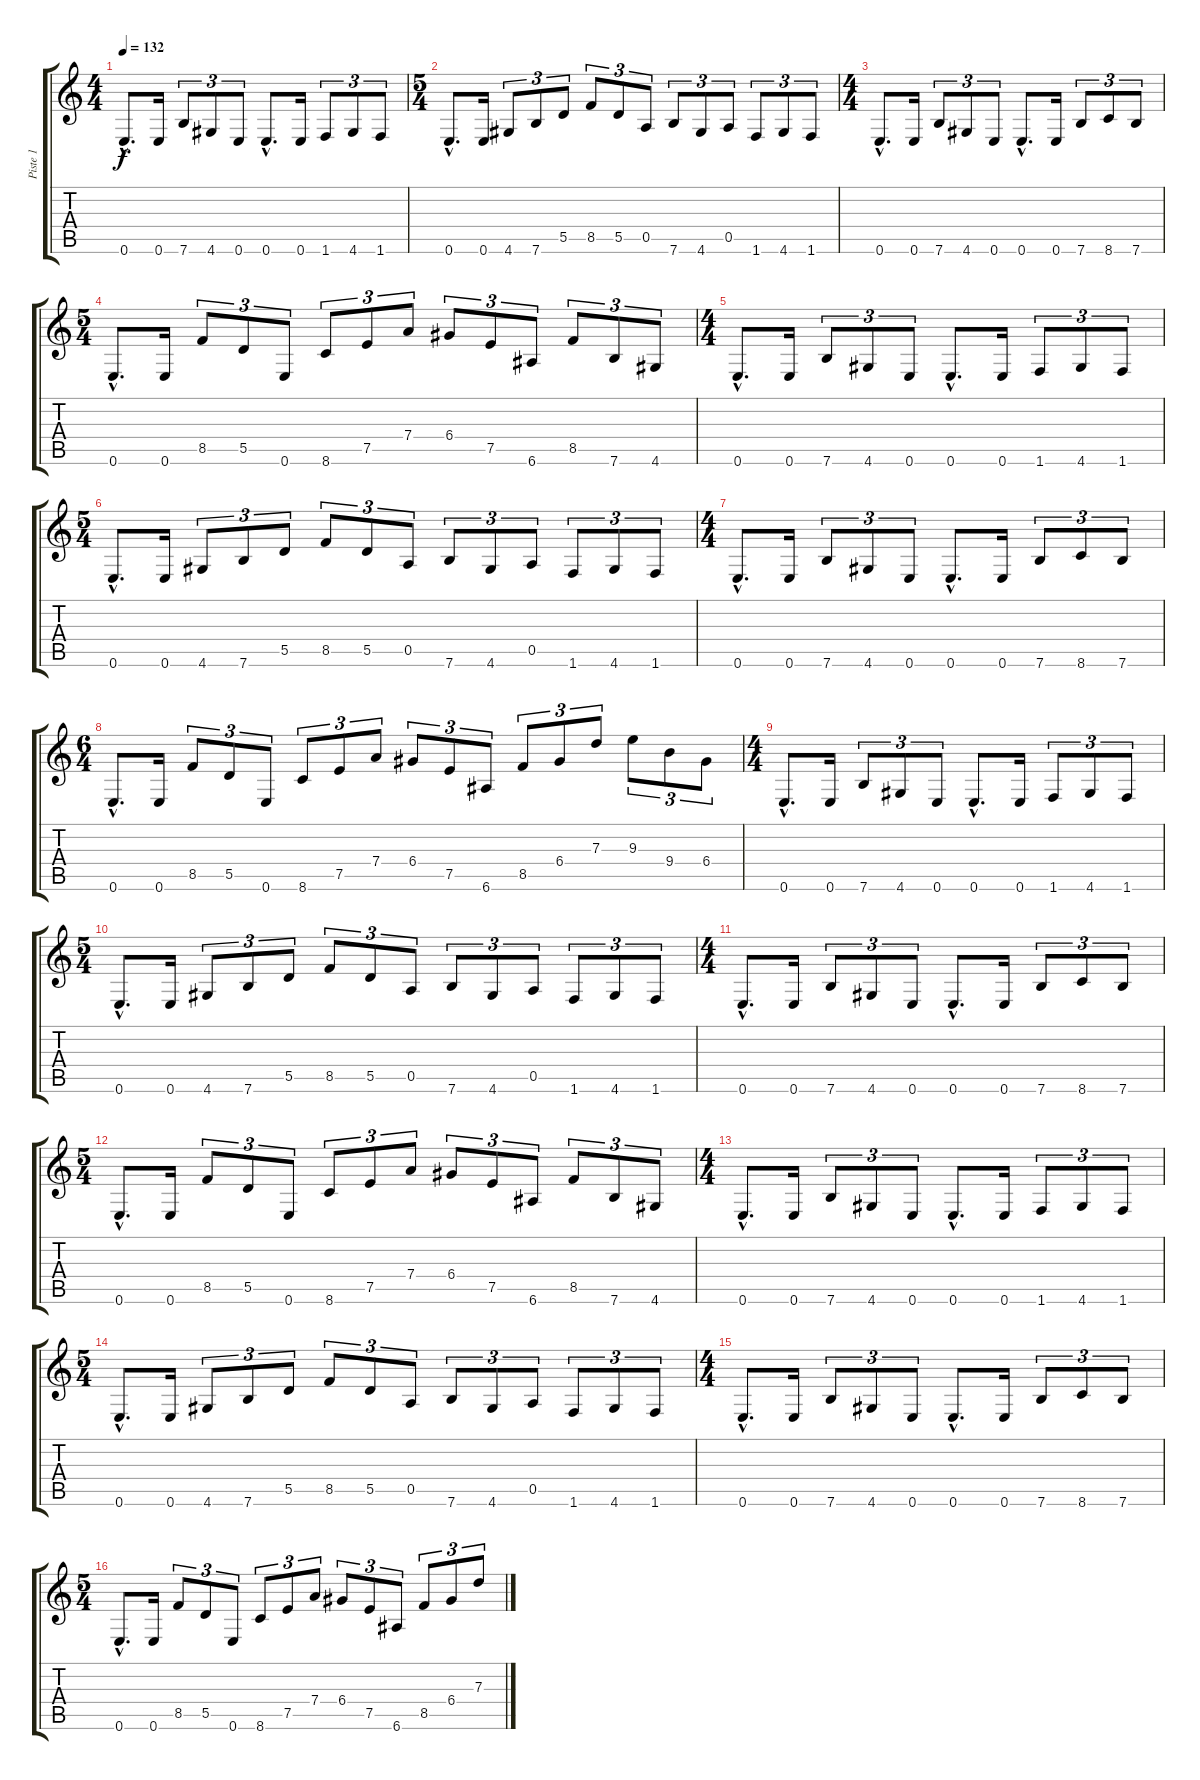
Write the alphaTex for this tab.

\track ("Piste 1" "Piste 1") {instrument overdrivenguitar}
\staff {score tabs}
\tuning (E4 B3 G3 D3 A2 E2) {hide}
\ts (4 4)
\tempo 132
\clef g2
\ks c
0.6{hac}.8{d dy f instrument overdrivenguitar} 0.6.16 7.6.8{tu (3 2)} 4.6.8{tu (3 2)} 0.6.8{tu (3 2)} 0.6{hac}.8{d} 0.6.16 1.6.8{tu (3 2)} 4.6.8{tu (3 2)} 1.6.8{tu (3 2)} |
\ts (5 4)
0.6{hac}.8{d} 0.6.16 4.6.8{tu (3 2)} 7.6.8{tu (3 2)} 5.5.8{tu (3 2)} 8.5.8{tu (3 2)} 5.5.8{tu (3 2)} 0.5.8{tu (3 2)} 7.6.8{tu (3 2)} 4.6.8{tu (3 2)} 0.5.8{tu (3 2)} 1.6.8{tu (3 2)} 4.6.8{tu (3 2)} 1.6.8{tu (3 2)} |
\ts (4 4)
0.6{hac}.8{d} 0.6.16 7.6.8{tu (3 2)} 4.6.8{tu (3 2)} 0.6.8{tu (3 2)} 0.6{hac}.8{d} 0.6.16 7.6.8{tu (3 2)} 8.6.8{tu (3 2)} 7.6.8{tu (3 2)} |
\ts (5 4)
0.6{hac}.8{d} 0.6.16 8.5.8{tu (3 2)} 5.5.8{tu (3 2)} 0.6.8{tu (3 2)} 8.6.8{tu (3 2)} 7.5.8{tu (3 2)} 7.4.8{tu (3 2)} 6.4.8{tu (3 2)} 7.5.8{tu (3 2)} 6.6.8{tu (3 2)} 8.5.8{tu (3 2)} 7.6.8{tu (3 2)} 4.6.8{tu (3 2)} |
\ts (4 4)
0.6{hac}.8{d} 0.6.16 7.6.8{tu (3 2)} 4.6.8{tu (3 2)} 0.6.8{tu (3 2)} 0.6{hac}.8{d} 0.6.16 1.6.8{tu (3 2)} 4.6.8{tu (3 2)} 1.6.8{tu (3 2)} |
\ts (5 4)
0.6{hac}.8{d} 0.6.16 4.6.8{tu (3 2)} 7.6.8{tu (3 2)} 5.5.8{tu (3 2)} 8.5.8{tu (3 2)} 5.5.8{tu (3 2)} 0.5.8{tu (3 2)} 7.6.8{tu (3 2)} 4.6.8{tu (3 2)} 0.5.8{tu (3 2)} 1.6.8{tu (3 2)} 4.6.8{tu (3 2)} 1.6.8{tu (3 2)} |
\ts (4 4)
0.6{hac}.8{d} 0.6.16 7.6.8{tu (3 2)} 4.6.8{tu (3 2)} 0.6.8{tu (3 2)} 0.6{hac}.8{d} 0.6.16 7.6.8{tu (3 2)} 8.6.8{tu (3 2)} 7.6.8{tu (3 2)} |
\ts (6 4)
0.6{hac}.8{d} 0.6.16 8.5.8{tu (3 2)} 5.5.8{tu (3 2)} 0.6.8{tu (3 2)} 8.6.8{tu (3 2)} 7.5.8{tu (3 2)} 7.4.8{tu (3 2)} 6.4.8{tu (3 2)} 7.5.8{tu (3 2)} 6.6.8{tu (3 2)} 8.5.8{tu (3 2)} 6.4.8{tu (3 2)} 7.3.8{tu (3 2)} 9.3.8{tu (3 2)} 9.4.8{tu (3 2)} 6.4.8{tu (3 2)} |
\ts (4 4)
0.6{hac}.8{d} 0.6.16 7.6.8{tu (3 2)} 4.6.8{tu (3 2)} 0.6.8{tu (3 2)} 0.6{hac}.8{d} 0.6.16 1.6.8{tu (3 2)} 4.6.8{tu (3 2)} 1.6.8{tu (3 2)} |
\ts (5 4)
0.6{hac}.8{d} 0.6.16 4.6.8{tu (3 2)} 7.6.8{tu (3 2)} 5.5.8{tu (3 2)} 8.5.8{tu (3 2)} 5.5.8{tu (3 2)} 0.5.8{tu (3 2)} 7.6.8{tu (3 2)} 4.6.8{tu (3 2)} 0.5.8{tu (3 2)} 1.6.8{tu (3 2)} 4.6.8{tu (3 2)} 1.6.8{tu (3 2)} |
\ts (4 4)
0.6{hac}.8{d} 0.6.16 7.6.8{tu (3 2)} 4.6.8{tu (3 2)} 0.6.8{tu (3 2)} 0.6{hac}.8{d} 0.6.16 7.6.8{tu (3 2)} 8.6.8{tu (3 2)} 7.6.8{tu (3 2)} |
\ts (5 4)
0.6{hac}.8{d} 0.6.16 8.5.8{tu (3 2)} 5.5.8{tu (3 2)} 0.6.8{tu (3 2)} 8.6.8{tu (3 2)} 7.5.8{tu (3 2)} 7.4.8{tu (3 2)} 6.4.8{tu (3 2)} 7.5.8{tu (3 2)} 6.6.8{tu (3 2)} 8.5.8{tu (3 2)} 7.6.8{tu (3 2)} 4.6.8{tu (3 2)} |
\ts (4 4)
0.6{hac}.8{d} 0.6.16 7.6.8{tu (3 2)} 4.6.8{tu (3 2)} 0.6.8{tu (3 2)} 0.6{hac}.8{d} 0.6.16 1.6.8{tu (3 2)} 4.6.8{tu (3 2)} 1.6.8{tu (3 2)} |
\ts (5 4)
0.6{hac}.8{d} 0.6.16 4.6.8{tu (3 2)} 7.6.8{tu (3 2)} 5.5.8{tu (3 2)} 8.5.8{tu (3 2)} 5.5.8{tu (3 2)} 0.5.8{tu (3 2)} 7.6.8{tu (3 2)} 4.6.8{tu (3 2)} 0.5.8{tu (3 2)} 1.6.8{tu (3 2)} 4.6.8{tu (3 2)} 1.6.8{tu (3 2)} |
\ts (4 4)
0.6{hac}.8{d} 0.6.16 7.6.8{tu (3 2)} 4.6.8{tu (3 2)} 0.6.8{tu (3 2)} 0.6{hac}.8{d} 0.6.16 7.6.8{tu (3 2)} 8.6.8{tu (3 2)} 7.6.8{tu (3 2)} |
\ts (5 4)
0.6{hac}.8{d} 0.6.16 8.5.8{tu (3 2)} 5.5.8{tu (3 2)} 0.6.8{tu (3 2)} 8.6.8{tu (3 2)} 7.5.8{tu (3 2)} 7.4.8{tu (3 2)} 6.4.8{tu (3 2)} 7.5.8{tu (3 2)} 6.6.8{tu (3 2)} 8.5.8{tu (3 2)} 6.4.8{tu (3 2)} 7.3.8{tu (3 2)}
